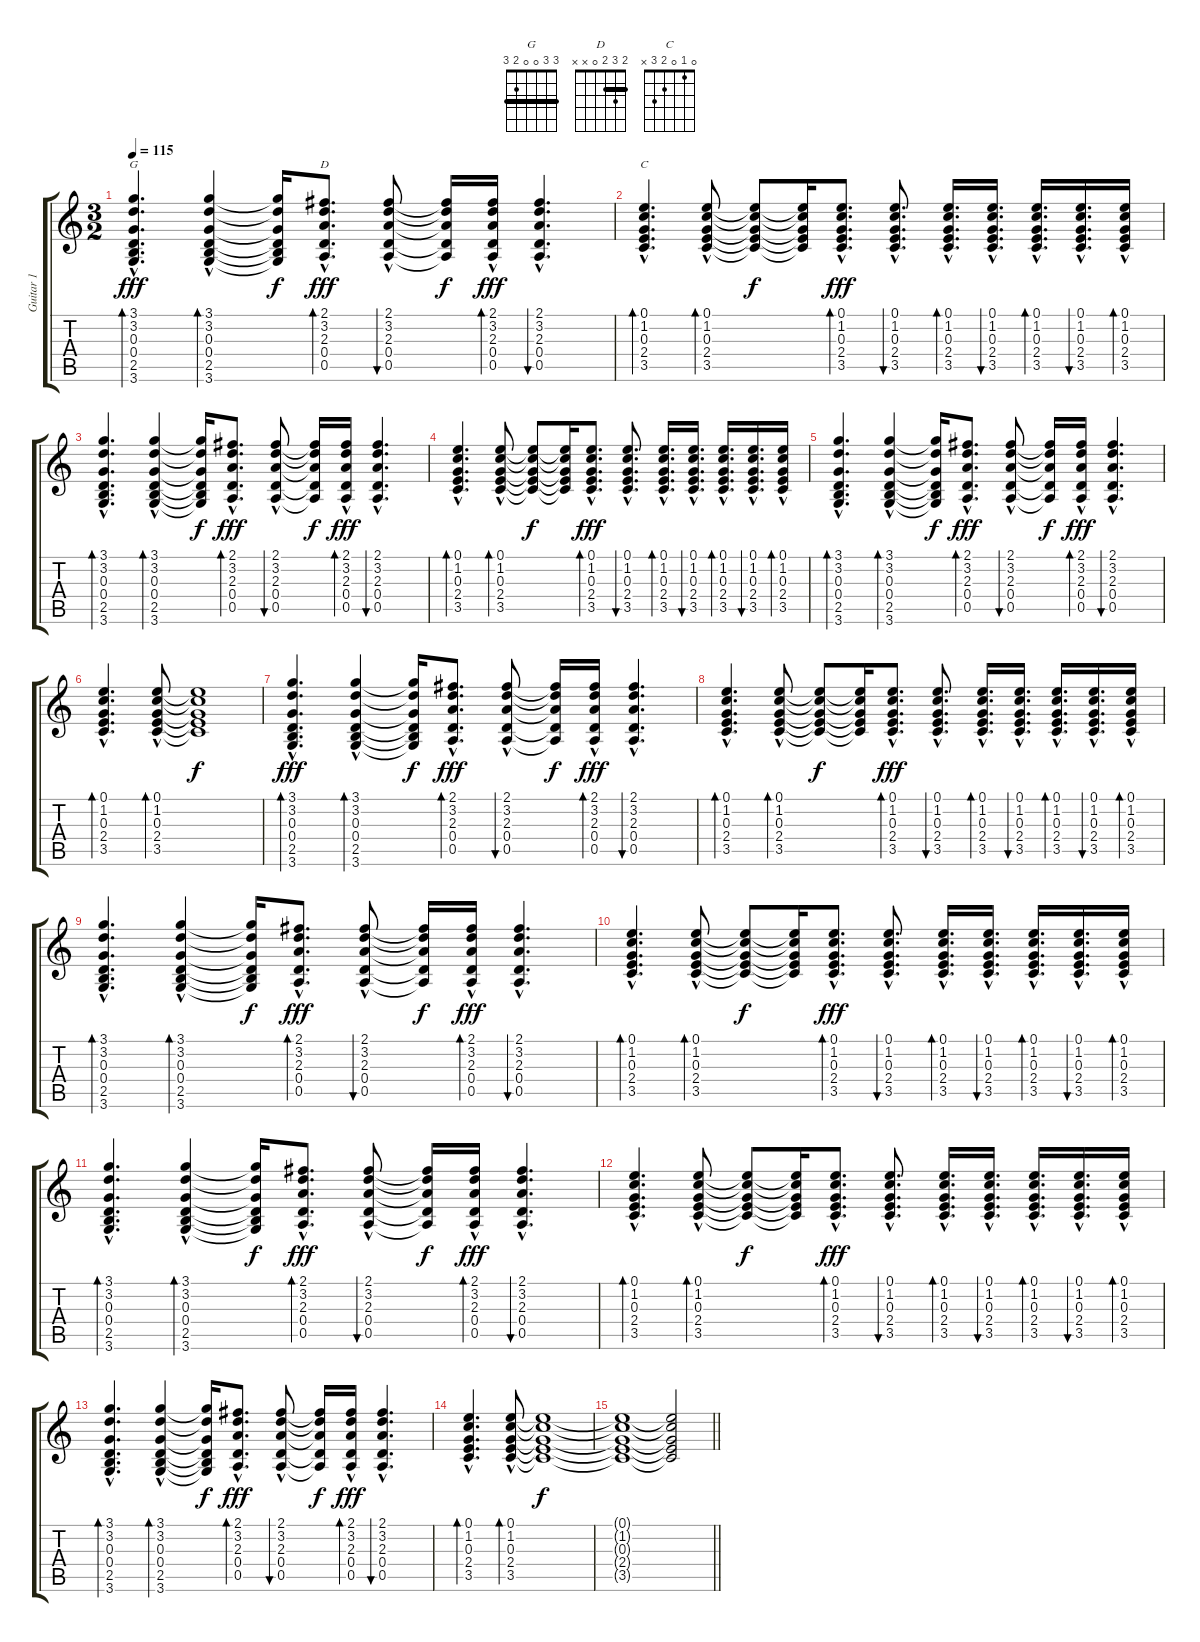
\track ("Guitar 1" "Guitar 1") {instrument acousticguitarsteel}
\staff {score tabs}
\tuning (E4 B3 G3 D3 A2 E2) {hide}
\chord ("G" 3 3 0 0 2 3) {barre 3}
\chord ("D" 2 3 2 0 x x) {barre 2}
\chord ("C" 0 1 0 2 3 x)
\ts (3 2)
\tempo 115
\clef g2
\ks c
(3.1{hac} 3.2{hac} 0.3{hac} 0.4{hac} 2.5{hac} 3.6{hac}).4{d bd 60 ch "G" dy fff} (3.1{hac} 3.2{hac} 0.3{hac} 0.4{hac} 2.5{hac} 3.6{hac}).4{bd 60} (3.1{t} 3.2{t} 0.3{t} 0.4{t} 2.5{t} 3.6{t}).16{dy f} (2.1{hac} 3.2{hac} 2.3{hac} 0.4{hac} 0.5{hac}).8{d bd 60 ch "D" dy fff} (2.1{hac} 3.2{hac} 2.3{hac} 0.4{hac} 0.5{hac}).8{bu 60} (2.1{t} 3.2{t} 2.3{t} 0.4{t} 0.5{t}).16{dy f} (2.1{hac} 3.2{hac} 2.3{hac} 0.4{hac} 0.5{hac}).16{bd 60 dy fff} (2.1{hac} 3.2{hac} 2.3{hac} 0.4{hac} 0.5{hac}).4{d bu 60} |
(0.1{hac} 1.2{hac} 0.3{hac} 2.4{hac} 3.5{hac}).4{d bd 60 ch "C"} (0.1{hac} 1.2{hac} 0.3{hac} 2.4{hac} 3.5{hac}).8{bd 60} (0.1{t} 1.2{t} 0.3{t} 2.4{t} 3.5{t}).8{dy f} (0.1{t} 1.2{t} 0.3{t} 2.4{t} 3.5{t}).16 (0.1{hac} 1.2{hac} 0.3{hac} 2.4{hac} 3.5{hac}).8{d bd 60 dy fff} (0.1{hac} 1.2{hac} 0.3{hac} 2.4{hac} 3.5{hac}).8{d bu 60} (0.1{hac} 1.2{hac} 0.3{hac} 2.4{hac} 3.5{hac}).16{d bd 60} (0.1{hac} 1.2{hac} 0.3{hac} 2.4{hac} 3.5{hac}).16{d bu 60} (0.1{hac} 1.2{hac} 0.3{hac} 2.4{hac} 3.5{hac}).16{d bd 60} (0.1{hac} 1.2{hac} 0.3{hac} 2.4{hac} 3.5{hac}).16{d bu 60} (0.1{hac} 1.2{hac} 0.3{hac} 2.4{hac} 3.5{hac}).16{bd 60} |
(3.1{hac} 3.2{hac} 0.3{hac} 0.4{hac} 2.5{hac} 3.6{hac}).4{d bd 60} (3.1{hac} 3.2{hac} 0.3{hac} 0.4{hac} 2.5{hac} 3.6{hac}).4{bd 60} (3.1{t} 3.2{t} 0.3{t} 0.4{t} 2.5{t} 3.6{t}).16{dy f} (2.1{hac} 3.2{hac} 2.3{hac} 0.4{hac} 0.5{hac}).8{d bd 60 dy fff} (2.1{hac} 3.2{hac} 2.3{hac} 0.4{hac} 0.5{hac}).8{bu 60} (2.1{t} 3.2{t} 2.3{t} 0.4{t} 0.5{t}).16{dy f} (2.1{hac} 3.2{hac} 2.3{hac} 0.4{hac} 0.5{hac}).16{bd 60 dy fff} (2.1{hac} 3.2{hac} 2.3{hac} 0.4{hac} 0.5{hac}).4{d bu 60} |
(0.1{hac} 1.2{hac} 0.3{hac} 2.4{hac} 3.5{hac}).4{d bd 60} (0.1{hac} 1.2{hac} 0.3{hac} 2.4{hac} 3.5{hac}).8{bd 60} (0.1{t} 1.2{t} 0.3{t} 2.4{t} 3.5{t}).8{dy f} (0.1{t} 1.2{t} 0.3{t} 2.4{t} 3.5{t}).16 (0.1{hac} 1.2{hac} 0.3{hac} 2.4{hac} 3.5{hac}).8{d bd 60 dy fff} (0.1{hac} 1.2{hac} 0.3{hac} 2.4{hac} 3.5{hac}).8{d bu 60} (0.1{hac} 1.2{hac} 0.3{hac} 2.4{hac} 3.5{hac}).16{d bd 60} (0.1{hac} 1.2{hac} 0.3{hac} 2.4{hac} 3.5{hac}).16{d bu 60} (0.1{hac} 1.2{hac} 0.3{hac} 2.4{hac} 3.5{hac}).16{d bd 60} (0.1{hac} 1.2{hac} 0.3{hac} 2.4{hac} 3.5{hac}).16{d bu 60} (0.1{hac} 1.2{hac} 0.3{hac} 2.4{hac} 3.5{hac}).16{bd 60} |
(3.1{hac} 3.2{hac} 0.3{hac} 0.4{hac} 2.5{hac} 3.6{hac}).4{d bd 60} (3.1{hac} 3.2{hac} 0.3{hac} 0.4{hac} 2.5{hac} 3.6{hac}).4{bd 60} (3.1{t} 3.2{t} 0.3{t} 0.4{t} 2.5{t} 3.6{t}).16{dy f} (2.1{hac} 3.2{hac} 2.3{hac} 0.4{hac} 0.5{hac}).8{d bd 60 dy fff} (2.1{hac} 3.2{hac} 2.3{hac} 0.4{hac} 0.5{hac}).8{bu 60} (2.1{t} 3.2{t} 2.3{t} 0.4{t} 0.5{t}).16{dy f} (2.1{hac} 3.2{hac} 2.3{hac} 0.4{hac} 0.5{hac}).16{bd 60 dy fff} (2.1{hac} 3.2{hac} 2.3{hac} 0.4{hac} 0.5{hac}).4{d bu 60} |
(0.1{hac} 1.2{hac} 0.3{hac} 2.4{hac} 3.5{hac}).4{d bd 60} (0.1{hac} 1.2{hac} 0.3{hac} 2.4{hac} 3.5{hac}).8{bd 60} (0.1{t} 1.2{t} 0.3{t} 2.4{t} 3.5{t}).1{dy f} |
(3.1{hac} 3.2{hac} 0.3{hac} 0.4{hac} 2.5{hac} 3.6{hac}).4{d bd 60 dy fff} (3.1{hac} 3.2{hac} 0.3{hac} 0.4{hac} 2.5{hac} 3.6{hac}).4{bd 60} (3.1{t} 3.2{t} 0.3{t} 0.4{t} 2.5{t} 3.6{t}).16{dy f} (2.1{hac} 3.2{hac} 2.3{hac} 0.4{hac} 0.5{hac}).8{d bd 60 dy fff} (2.1{hac} 3.2{hac} 2.3{hac} 0.4{hac} 0.5{hac}).8{bu 60} (2.1{t} 3.2{t} 2.3{t} 0.4{t} 0.5{t}).16{dy f} (2.1{hac} 3.2{hac} 2.3{hac} 0.4{hac} 0.5{hac}).16{bd 60 dy fff} (2.1{hac} 3.2{hac} 2.3{hac} 0.4{hac} 0.5{hac}).4{d bu 60} |
(0.1{hac} 1.2{hac} 0.3{hac} 2.4{hac} 3.5{hac}).4{d bd 60} (0.1{hac} 1.2{hac} 0.3{hac} 2.4{hac} 3.5{hac}).8{bd 60} (0.1{t} 1.2{t} 0.3{t} 2.4{t} 3.5{t}).8{dy f} (0.1{t} 1.2{t} 0.3{t} 2.4{t} 3.5{t}).16 (0.1{hac} 1.2{hac} 0.3{hac} 2.4{hac} 3.5{hac}).8{d bd 60 dy fff} (0.1{hac} 1.2{hac} 0.3{hac} 2.4{hac} 3.5{hac}).8{d bu 60} (0.1{hac} 1.2{hac} 0.3{hac} 2.4{hac} 3.5{hac}).16{d bd 60} (0.1{hac} 1.2{hac} 0.3{hac} 2.4{hac} 3.5{hac}).16{d bu 60} (0.1{hac} 1.2{hac} 0.3{hac} 2.4{hac} 3.5{hac}).16{d bd 60} (0.1{hac} 1.2{hac} 0.3{hac} 2.4{hac} 3.5{hac}).16{d bu 60} (0.1{hac} 1.2{hac} 0.3{hac} 2.4{hac} 3.5{hac}).16{bd 60} |
(3.1{hac} 3.2{hac} 0.3{hac} 0.4{hac} 2.5{hac} 3.6{hac}).4{d bd 60} (3.1{hac} 3.2{hac} 0.3{hac} 0.4{hac} 2.5{hac} 3.6{hac}).4{bd 60} (3.1{t} 3.2{t} 0.3{t} 0.4{t} 2.5{t} 3.6{t}).16{dy f} (2.1{hac} 3.2{hac} 2.3{hac} 0.4{hac} 0.5{hac}).8{d bd 60 dy fff} (2.1{hac} 3.2{hac} 2.3{hac} 0.4{hac} 0.5{hac}).8{bu 60} (2.1{t} 3.2{t} 2.3{t} 0.4{t} 0.5{t}).16{dy f} (2.1{hac} 3.2{hac} 2.3{hac} 0.4{hac} 0.5{hac}).16{bd 60 dy fff} (2.1{hac} 3.2{hac} 2.3{hac} 0.4{hac} 0.5{hac}).4{d bu 60} |
(0.1{hac} 1.2{hac} 0.3{hac} 2.4{hac} 3.5{hac}).4{d bd 60} (0.1{hac} 1.2{hac} 0.3{hac} 2.4{hac} 3.5{hac}).8{bd 60} (0.1{t} 1.2{t} 0.3{t} 2.4{t} 3.5{t}).8{dy f} (0.1{t} 1.2{t} 0.3{t} 2.4{t} 3.5{t}).16 (0.1{hac} 1.2{hac} 0.3{hac} 2.4{hac} 3.5{hac}).8{d bd 60 dy fff} (0.1{hac} 1.2{hac} 0.3{hac} 2.4{hac} 3.5{hac}).8{d bu 60} (0.1{hac} 1.2{hac} 0.3{hac} 2.4{hac} 3.5{hac}).16{d bd 60} (0.1{hac} 1.2{hac} 0.3{hac} 2.4{hac} 3.5{hac}).16{d bu 60} (0.1{hac} 1.2{hac} 0.3{hac} 2.4{hac} 3.5{hac}).16{d bd 60} (0.1{hac} 1.2{hac} 0.3{hac} 2.4{hac} 3.5{hac}).16{d bu 60} (0.1{hac} 1.2{hac} 0.3{hac} 2.4{hac} 3.5{hac}).16{bd 60} |
(3.1{hac} 3.2{hac} 0.3{hac} 0.4{hac} 2.5{hac} 3.6{hac}).4{d bd 60} (3.1{hac} 3.2{hac} 0.3{hac} 0.4{hac} 2.5{hac} 3.6{hac}).4{bd 60} (3.1{t} 3.2{t} 0.3{t} 0.4{t} 2.5{t} 3.6{t}).16{dy f} (2.1{hac} 3.2{hac} 2.3{hac} 0.4{hac} 0.5{hac}).8{d bd 60 dy fff} (2.1{hac} 3.2{hac} 2.3{hac} 0.4{hac} 0.5{hac}).8{bu 60} (2.1{t} 3.2{t} 2.3{t} 0.4{t} 0.5{t}).16{dy f} (2.1{hac} 3.2{hac} 2.3{hac} 0.4{hac} 0.5{hac}).16{bd 60 dy fff} (2.1{hac} 3.2{hac} 2.3{hac} 0.4{hac} 0.5{hac}).4{d bu 60} |
(0.1{hac} 1.2{hac} 0.3{hac} 2.4{hac} 3.5{hac}).4{d bd 60} (0.1{hac} 1.2{hac} 0.3{hac} 2.4{hac} 3.5{hac}).8{bd 60} (0.1{t} 1.2{t} 0.3{t} 2.4{t} 3.5{t}).8{dy f} (0.1{t} 1.2{t} 0.3{t} 2.4{t} 3.5{t}).16 (0.1{hac} 1.2{hac} 0.3{hac} 2.4{hac} 3.5{hac}).8{d bd 60 dy fff} (0.1{hac} 1.2{hac} 0.3{hac} 2.4{hac} 3.5{hac}).8{d bu 60} (0.1{hac} 1.2{hac} 0.3{hac} 2.4{hac} 3.5{hac}).16{d bd 60} (0.1{hac} 1.2{hac} 0.3{hac} 2.4{hac} 3.5{hac}).16{d bu 60} (0.1{hac} 1.2{hac} 0.3{hac} 2.4{hac} 3.5{hac}).16{d bd 60} (0.1{hac} 1.2{hac} 0.3{hac} 2.4{hac} 3.5{hac}).16{d bu 60} (0.1{hac} 1.2{hac} 0.3{hac} 2.4{hac} 3.5{hac}).16{bd 60} |
(3.1{hac} 3.2{hac} 0.3{hac} 0.4{hac} 2.5{hac} 3.6{hac}).4{d bd 60} (3.1{hac} 3.2{hac} 0.3{hac} 0.4{hac} 2.5{hac} 3.6{hac}).4{bd 60} (3.1{t} 3.2{t} 0.3{t} 0.4{t} 2.5{t} 3.6{t}).16{dy f} (2.1{hac} 3.2{hac} 2.3{hac} 0.4{hac} 0.5{hac}).8{d bd 60 dy fff} (2.1{hac} 3.2{hac} 2.3{hac} 0.4{hac} 0.5{hac}).8{bu 60} (2.1{t} 3.2{t} 2.3{t} 0.4{t} 0.5{t}).16{dy f} (2.1{hac} 3.2{hac} 2.3{hac} 0.4{hac} 0.5{hac}).16{bd 60 dy fff} (2.1{hac} 3.2{hac} 2.3{hac} 0.4{hac} 0.5{hac}).4{d bu 60} |
(0.1{hac} 1.2{hac} 0.3{hac} 2.4{hac} 3.5{hac}).4{d bd 60} (0.1{hac} 1.2{hac} 0.3{hac} 2.4{hac} 3.5{hac}).8{bd 60} (0.1{t} 1.2{t} 0.3{t} 2.4{t} 3.5{t}).1{dy f} |
\barLineRight lightlight
(0.1{t} 1.2{t} 0.3{t} 2.4{t} 3.5{t}).1 (0.1{t} 1.2{t} 0.3{t} 2.4{t} 3.5{t}).2
